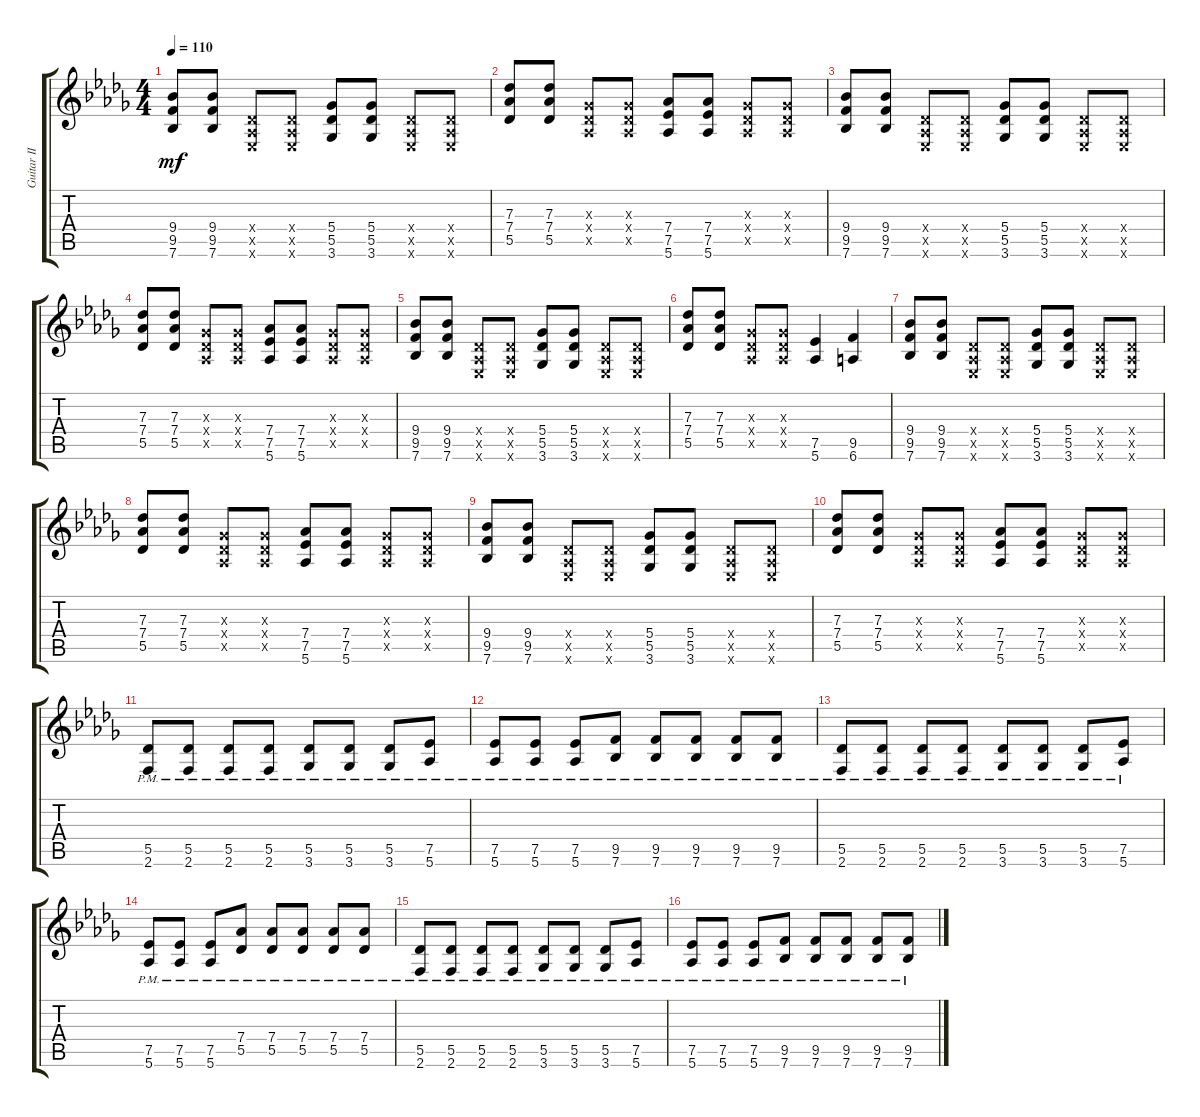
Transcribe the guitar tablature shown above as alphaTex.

\track ("Guitar Ⅱ" "Guitar Ⅱ") {instrument overdrivenguitar}
\staff {score tabs}
\tuning (Eb4 Bb3 Gb3 Db3 Ab2 Eb2) {hide}
\ts (4 4)
\tempo 110
\clef g2
\ks db
(9.4 9.5 7.6).8{dy mf} (9.4 9.5 7.6).8 (0.4{x} 0.5{x} 0.6{x}).8 (0.4{x} 0.5{x} 0.6{x}).8 (5.4 5.5 3.6).8 (5.4 5.5 3.6).8 (0.4{x} 0.5{x} 0.6{x}).8 (0.4{x} 0.5{x} 0.6{x}).8 |
(7.3 7.4 5.5).8 (7.3 7.4 5.5).8 (0.3{x} 0.4{x} 0.5{x}).8 (0.3{x} 0.4{x} 0.5{x}).8 (7.4 7.5 5.6).8 (7.4 7.5 5.6).8 (0.3{x} 0.4{x} 0.5{x}).8 (0.3{x} 0.4{x} 0.5{x}).8 |
\section ("" "")
(9.4 9.5 7.6).8 (9.4 9.5 7.6).8 (0.4{x} 0.5{x} 0.6{x}).8 (0.4{x} 0.5{x} 0.6{x}).8 (5.4 5.5 3.6).8 (5.4 5.5 3.6).8 (0.4{x} 0.5{x} 0.6{x}).8 (0.4{x} 0.5{x} 0.6{x}).8 |
(7.3 7.4 5.5).8 (7.3 7.4 5.5).8 (0.3{x} 0.4{x} 0.5{x}).8 (0.3{x} 0.4{x} 0.5{x}).8 (7.4 7.5 5.6).8 (7.4 7.5 5.6).8 (0.3{x} 0.4{x} 0.5{x}).8 (0.3{x} 0.4{x} 0.5{x}).8 |
(9.4 9.5 7.6).8 (9.4 9.5 7.6).8 (0.4{x} 0.5{x} 0.6{x}).8 (0.4{x} 0.5{x} 0.6{x}).8 (5.4 5.5 3.6).8 (5.4 5.5 3.6).8 (0.4{x} 0.5{x} 0.6{x}).8 (0.4{x} 0.5{x} 0.6{x}).8 |
(7.3 7.4 5.5).8 (7.3 7.4 5.5).8 (0.3{x} 0.4{x} 0.5{x}).8 (0.3{x} 0.4{x} 0.5{x}).8 (7.5 5.6).4 (9.5 6.6).4 |
(9.4 9.5 7.6).8 (9.4 9.5 7.6).8 (0.4{x} 0.5{x} 0.6{x}).8 (0.4{x} 0.5{x} 0.6{x}).8 (5.4 5.5 3.6).8 (5.4 5.5 3.6).8 (0.4{x} 0.5{x} 0.6{x}).8 (0.4{x} 0.5{x} 0.6{x}).8 |
(7.3 7.4 5.5).8 (7.3 7.4 5.5).8 (0.3{x} 0.4{x} 0.5{x}).8 (0.3{x} 0.4{x} 0.5{x}).8 (7.4 7.5 5.6).8 (7.4 7.5 5.6).8 (0.3{x} 0.4{x} 0.5{x}).8 (0.3{x} 0.4{x} 0.5{x}).8 |
(9.4 9.5 7.6).8 (9.4 9.5 7.6).8 (0.4{x} 0.5{x} 0.6{x}).8 (0.4{x} 0.5{x} 0.6{x}).8 (5.4 5.5 3.6).8 (5.4 5.5 3.6).8 (0.4{x} 0.5{x} 0.6{x}).8 (0.4{x} 0.5{x} 0.6{x}).8 |
(7.3 7.4 5.5).8 (7.3 7.4 5.5).8 (0.3{x} 0.4{x} 0.5{x}).8 (0.3{x} 0.4{x} 0.5{x}).8 (7.4 7.5 5.6).8 (7.4 7.5 5.6).8 (0.3{x} 0.4{x} 0.5{x}).8 (0.3{x} 0.4{x} 0.5{x}).8 |
\section ("" "")
(5.5{pm} 2.6{pm}).8 (5.5{pm} 2.6{pm}).8 (5.5{pm} 2.6{pm}).8 (5.5{pm} 2.6{pm}).8 (5.5{pm} 3.6{pm}).8 (5.5{pm} 3.6{pm}).8 (5.5{pm} 3.6{pm}).8 (7.5{pm} 5.6{pm}).8 |
(7.5{pm} 5.6{pm}).8 (7.5{pm} 5.6{pm}).8 (7.5{pm} 5.6{pm}).8 (9.5{pm} 7.6{pm}).8 (9.5{pm} 7.6{pm}).8 (9.5{pm} 7.6{pm}).8 (9.5{pm} 7.6{pm}).8 (9.5{pm} 7.6{pm}).8 |
(5.5{pm} 2.6{pm}).8 (5.5{pm} 2.6{pm}).8 (5.5{pm} 2.6{pm}).8 (5.5{pm} 2.6{pm}).8 (5.5{pm} 3.6{pm}).8 (5.5{pm} 3.6{pm}).8 (5.5{pm} 3.6{pm}).8 (7.5{pm} 5.6{pm}).8 |
(7.5{pm} 5.6{pm}).8 (7.5{pm} 5.6{pm}).8 (7.5{pm} 5.6{pm}).8 (7.4{pm} 5.5{pm}).8 (7.4{pm} 5.5{pm}).8 (7.4{pm} 5.5{pm}).8 (7.4{pm} 5.5{pm}).8 (7.4{pm} 5.5{pm}).8 |
(5.5{pm} 2.6{pm}).8 (5.5{pm} 2.6{pm}).8 (5.5{pm} 2.6{pm}).8 (5.5{pm} 2.6{pm}).8 (5.5{pm} 3.6{pm}).8 (5.5{pm} 3.6{pm}).8 (5.5{pm} 3.6{pm}).8 (7.5{pm} 5.6{pm}).8 |
(7.5{pm} 5.6{pm}).8 (7.5{pm} 5.6{pm}).8 (7.5{pm} 5.6{pm}).8 (9.5{pm} 7.6{pm}).8 (9.5{pm} 7.6{pm}).8 (9.5{pm} 7.6{pm}).8 (9.5{pm} 7.6{pm}).8 (9.5{pm} 7.6{pm}).8
